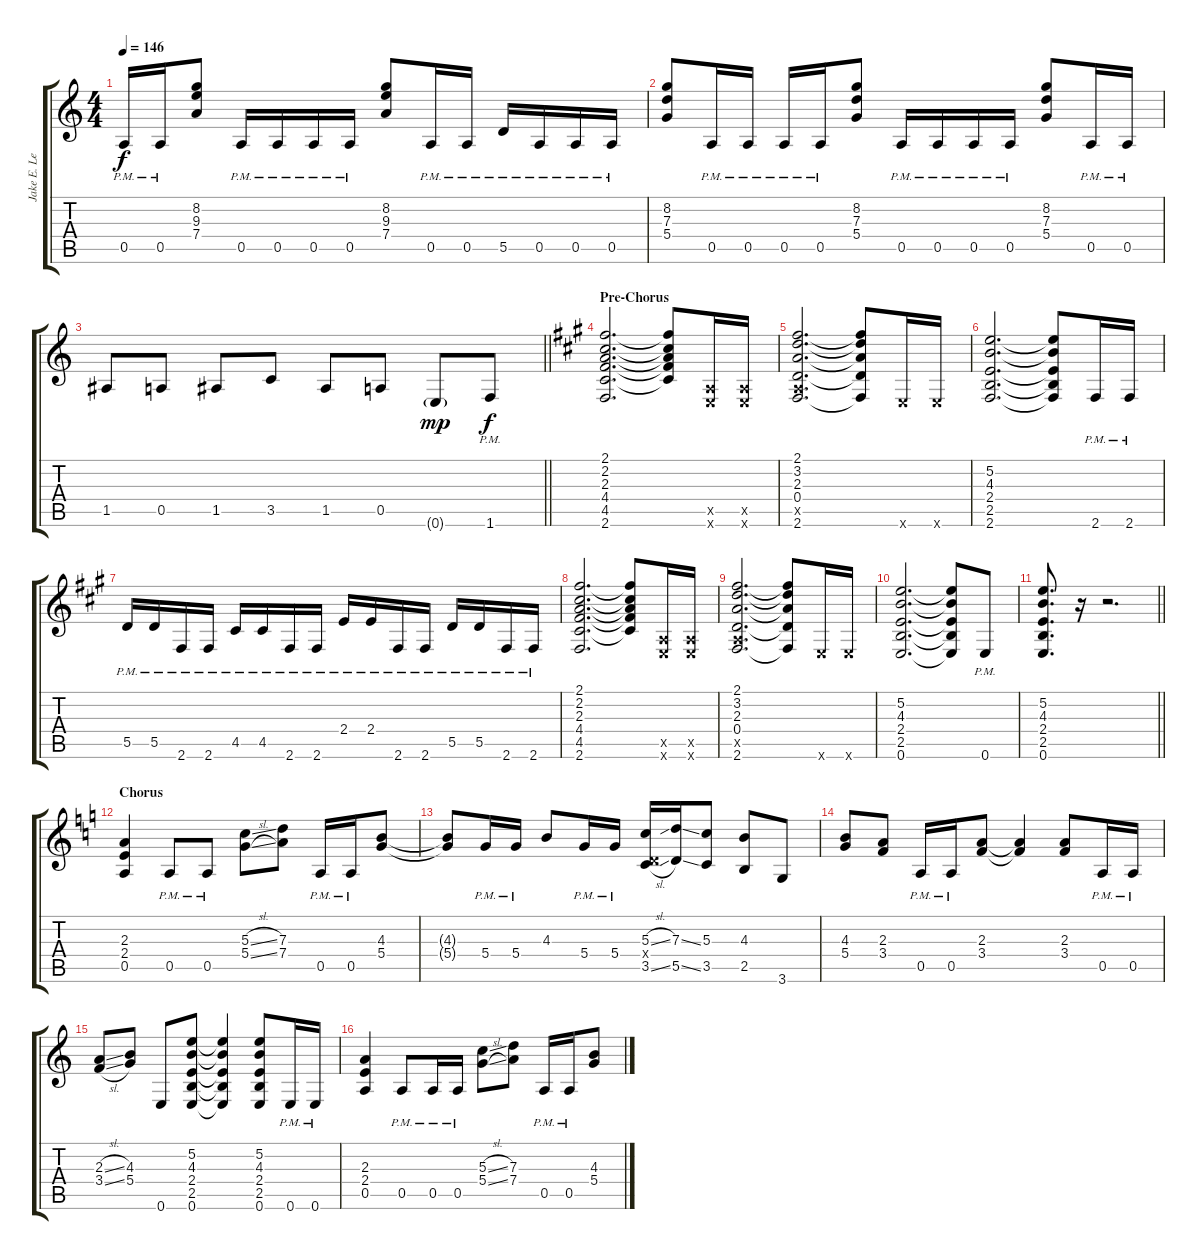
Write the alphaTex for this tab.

\track ("Jake E. Lee Rhythm Guitar 1" "Jake E. Le") {instrument distortionguitar}
\staff {score tabs}
\tuning (E4 B3 G3 D3 A2 E2) {hide}
\ts (4 4)
\tempo 146
\clef g2
\ks aminor
0.5{pm}.16{dy f} 0.5{pm}.16 (8.2 9.3 7.4).8 0.5{pm}.16 0.5{pm}.16 0.5{pm}.16 0.5{pm}.16 (8.2 9.3 7.4).8 0.5{pm}.16 0.5{pm}.16 5.5{pm}.16 0.5{pm}.16 0.5{pm}.16 0.5{pm}.16 |
(8.2 7.3 5.4).8 0.5{pm}.16 0.5{pm}.16 0.5{pm}.16 0.5{pm}.16 (8.2 7.3 5.4).8 0.5{pm}.16 0.5{pm}.16 0.5{pm}.16 0.5{pm}.16 (8.2 7.3 5.4).8 0.5{pm}.16 0.5{pm}.16 |
\barLineRight lightlight
1.5.8 0.5.8 1.5.8 3.5.8 1.5.8 0.5.8 0.6{g}.8{dy mp} 1.6{pm}.8{dy f} |
\section ("" "Pre-Chorus")
\ks f#minor
(2.1 2.2 2.3 4.4 4.5 2.6).2{d} (2.1{t} 2.2{t} 2.3{t} 4.4{t} 4.5{t}).8 (0.5{x} 0.6{x}).16 (0.5{x} 0.6{x}).16 |
(2.1 3.2 2.3 0.4 0.5{x} 2.6).2{d} (2.1{t} 3.2{t} 2.3{t} 0.4{t} 2.6{t}).8 0.6{x}.16 0.6{x}.16 |
(5.2 4.3 2.4 2.5 2.6).2{d} (5.2{t} 4.3{t} 2.4{t} 2.5{t} 2.6{t}).8 2.6{pm}.16 2.6{pm}.16 |
5.5{pm}.16 5.5{pm}.16 2.6{pm}.16 2.6{pm}.16 4.5{pm}.16 4.5{pm}.16 2.6{pm}.16 2.6{pm}.16 2.4{pm}.16 2.4{pm}.16 2.6{pm}.16 2.6{pm}.16 5.5{pm}.16 5.5{pm}.16 2.6{pm}.16 2.6{pm}.16 |
(2.1 2.2 2.3 4.4 4.5 2.6).2{d} (2.1{t} 2.2{t} 2.3{t} 4.4{t} 4.5{t}).8 (0.5{x} 0.6{x}).16 (0.5{x} 0.6{x}).16 |
(2.1 3.2 2.3 0.4 0.5{x} 2.6).2{d} (2.1{t} 3.2{t} 2.3{t} 0.4{t} 2.6{t}).8 0.6{x}.16 0.6{x}.16 |
(5.2 4.3 2.4 2.5 0.6).2{d} (5.2{t} 4.3{t} 2.4{t} 2.5{t} 0.6{t}).8 0.6{pm}.8 |
\barLineRight lightlight
(5.2 4.3 2.4 2.5 0.6).8{d} r.16 r.2{d} |
\section ("" "Chorus")
\ks aminor
(2.3 2.4 0.5).4 0.5{pm}.8 0.5{pm}.8 (5.3{sl} 5.4{sl}).8 (7.3 7.4).8 0.5{pm}.16 0.5{pm}.16 (4.3 5.4).8 |
(4.3{t} 5.4{t}).8 5.4{pm}.16 5.4{pm}.16 4.3.8 5.4{pm}.16 5.4{pm}.16 (5.3{sl} 0.4{x} 3.5{sl}).16 (7.3{ss} 5.5{ss}).16 (5.3 3.5).8 (4.3 2.5).8 3.6.8 |
(4.3 5.4).8 (2.3 3.4).8 0.5{pm}.16 0.5{pm}.16 (2.3 3.4).8 (2.3{t} 3.4{t}).4 (2.3 3.4).8 0.5{pm}.16 0.5{pm}.16 |
(2.3{sl} 3.4{sl}).8 (4.3 5.4).8 0.6.8 (5.2 4.3 2.4 2.5 0.6).8 (5.2{t} 4.3{t} 2.4{t} 2.5{t} 0.6{t}).4 (5.2 4.3 2.4 2.5 0.6).8 0.6{pm}.16 0.6{pm}.16 |
(2.3 2.4 0.5).4 0.5{pm}.8 0.5{pm}.16 0.5{pm}.16 (5.3{sl} 5.4{sl}).8 (7.3 7.4).8 0.5{pm}.16 0.5{pm}.16 (4.3 5.4).8
